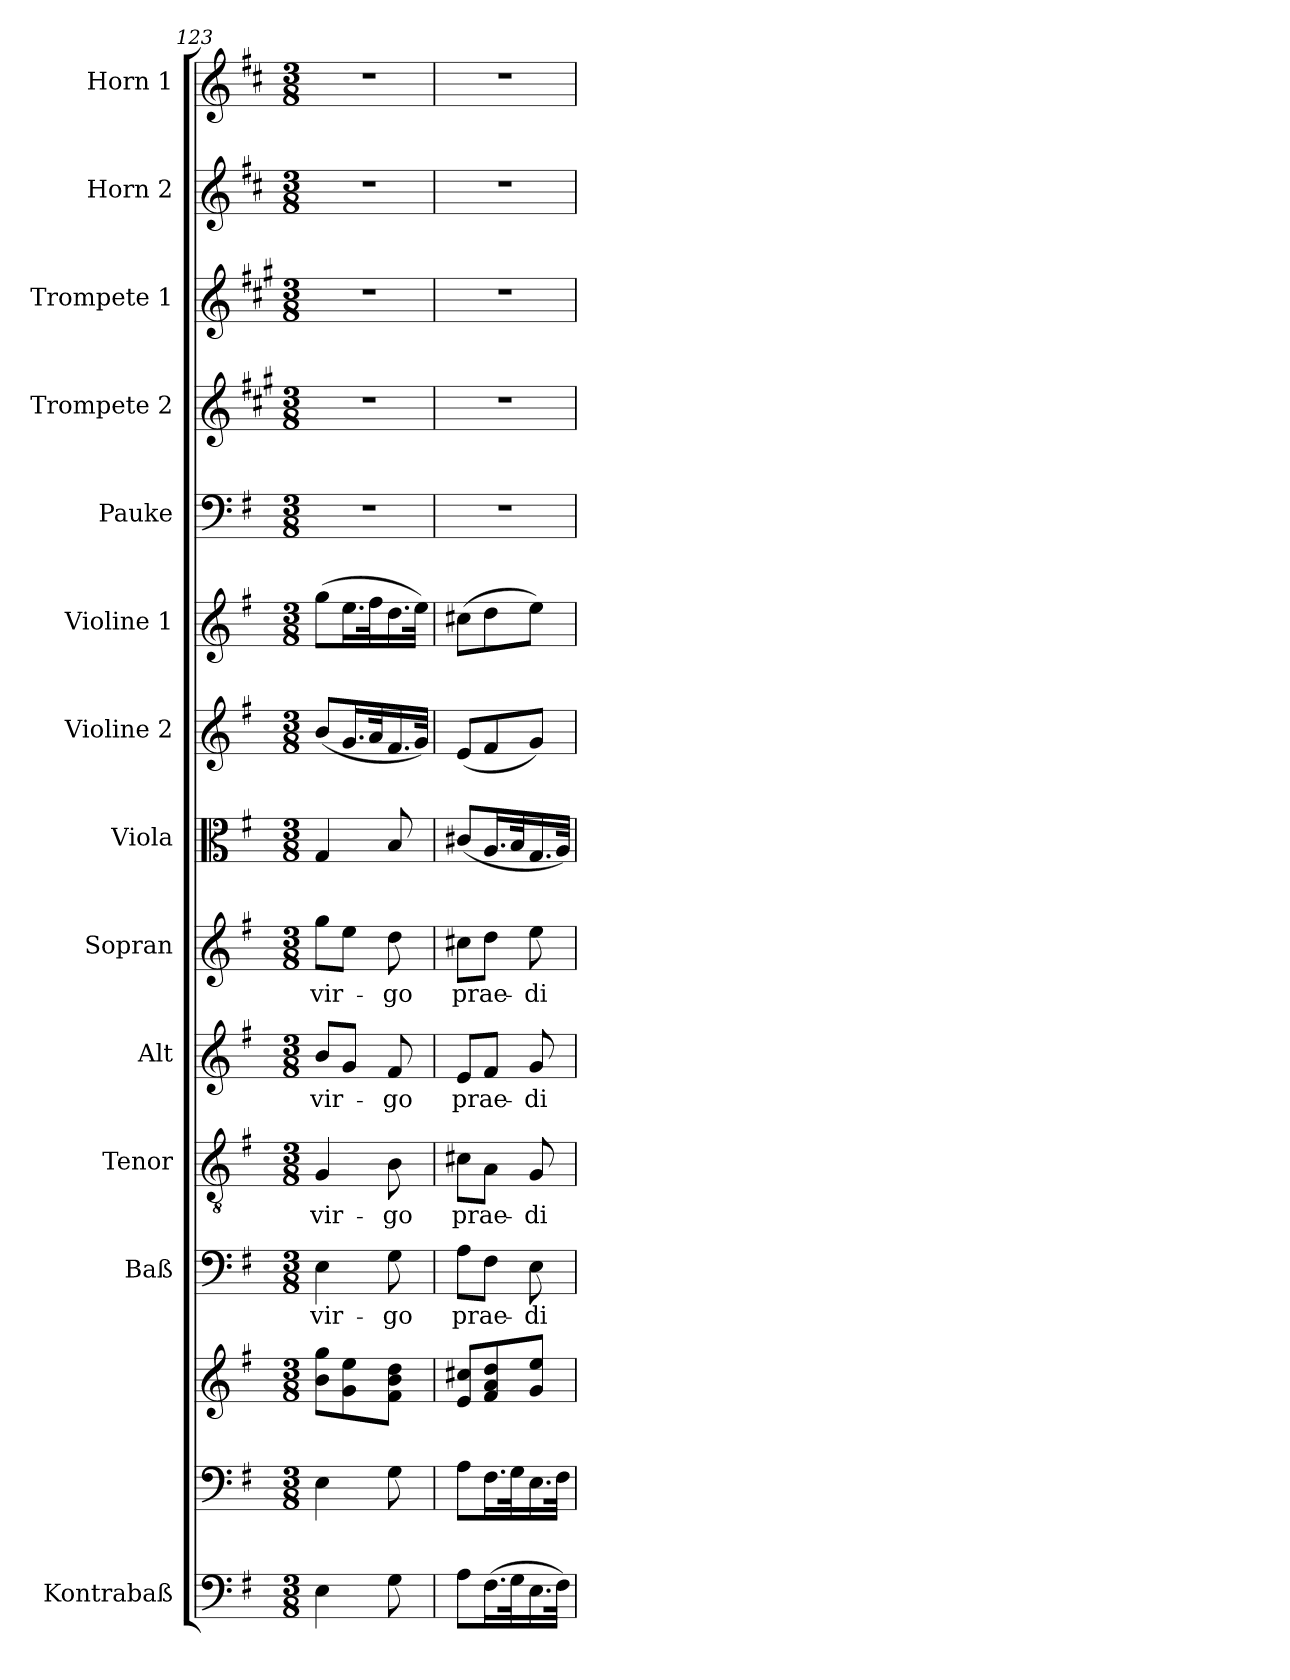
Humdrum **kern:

**kern	**kern	**kern	**kern	**text	**kern	**text	**kern	**text	**kern	**text	**kern	**kern	**kern	**kern	**kern	**kern	**kern	**kern
*part14	*part13	*part13	*part12	*part12	*part11	*part11	*part10	*part10	*part9	*part9	*part8	*part7	*part6	*part5	*part4	*part3	*part2	*part1
*staff15	*staff14	*staff13	*staff12	*staff12	*staff11	*staff11	*staff10	*staff10	*staff9	*staff9	*staff8	*staff7	*staff6	*staff5	*staff4	*staff3	*staff2	*staff1
*I"Kontrabaß	*	*	*I"Baß	*	*I"Tenor	*	*I"Alt	*	*I"Sopran	*	*I"Viola	*I"Violine 2	*I"Violine 1	*I"Pauke	*I"Trompete 2	*I"Trompete 1	*I"Horn 2	*I"Horn 1
*I'Kb.	*	*	*	*	*	*	*	*	*	*	*I'Vla.	*I'Vl. 2	*I'Vl. 1	*	*I'Tr. 2	*I'Tr. 1	*I'Hr. 2	*I'Hr. 1
*clefF4	*clefF4	*clefG2	*clefF4	*	*clefGv2	*	*clefG2	*	*clefG2	*	*clefC3	*clefG2	*clefG2	*clefF4	*clefG2	*clefG2	*clefG2	*clefG2
*ITrd7c12	*	*	*	*	*	*	*	*	*	*	*	*	*	*	*ITrd1c2	*ITrd1c2	*ITrd4c7	*ITrd4c7
*k[f#]	*k[f#]	*k[f#]	*k[f#]	*	*k[f#]	*	*k[f#]	*	*k[f#]	*	*k[f#]	*k[f#]	*k[f#]	*k[f#]	*k[f#]	*k[f#]	*k[f#]	*k[f#]
*G:	*G:	*G:	*G:	*	*G:	*	*G:	*	*G:	*	*G:	*G:	*G:	*G:	*G:	*G:	*G:	*G:
*M3/8	*M3/8	*M3/8	*M3/8	*	*M3/8	*	*M3/8	*	*M3/8	*	*M3/8	*M3/8	*M3/8	*M3/8	*M3/8	*M3/8	*M3/8	*M3/8
=123	=123	=123	=123	=123	=123	=123	=123	=123	=123	=123	=123	=123	=123	=123	=123	=123	=123	=123
!	!	!	!	!LO:LY:b	!	!LO:LY:b	!	!LO:LY:b	!	!LO:LY:b	!	!	!	!	!	!	!	!
4EE\	4E\	8b\ 8gg\L	4E\	vir-	4G/	vir-	8b/L	vir-	8gg\L	vir-	4G/	(<8b/L	(>8gg\L	4.r	4.r	4.r	4.r	4.r
.	.	8g\ 8ee\	.	.	.	.	8g/J	.	8ee\J	.	.	16.g/L	16.ee\L	.	.	.	.	.
.	.	.	.	.	.	.	.	.	.	.	.	32a/k	32ff#\k	.	.	.	.	.
!	!	!	!	!LO:LY:b	!	!LO:LY:b	!	!LO:LY:b	!	!LO:LY:b	!	!	!	!	!	!	!	!
8GG\	8G\	8f#\ 8b\ 8dd\J	8G\	-go	8B\	-go	8f#/	-go	8dd\	-go	8B/	16.f#/	16.dd\	.	.	.	.	.
.	.	.	.	.	.	.	.	.	.	.	.	32g/JJk)	32ee\JJk)	.	.	.	.	.
!!LO:PB:g=z
=124	=124	=124	=124	=124	=124	=124	=124	=124	=124	=124	=124	=124	=124	=124	=124	=124	=124	=124
!	!	!	!	!LO:LY:b	!	!LO:LY:b	!	!LO:LY:b	!	!LO:LY:b	!	!	!	!	!	!	!	!
8AA\L	8A\L	8e/ 8cc#X/L	8A\L	prae-	8c#X\L	prae-	8e/L	prae-	8cc#X\L	prae-	(<8c#X/L	(<8e/L	(>8cc#X\L	4.r	4.r	4.r	4.r	4.r
(>16.FF#\L	16.F#\L	8f#/ 8a/ 8dd/	8F#\J	.	8A\J	.	8f#/J	.	8dd\J	.	16.A/L	8f#/	8dd\	.	.	.	.	.
32GG\k	32G\k	.	.	.	.	.	.	.	.	.	32B/k	.	.	.	.	.	.	.
!	!	!	!	!LO:LY:b	!	!LO:LY:b	!	!LO:LY:b	!	!LO:LY:b	!	!	!	!	!	!	!	!
16.EE\	16.E\	8g/ 8ee/J	8E\	-di-	8G/	-di-	8g/	-di-	8ee\	-di-	16.G/	8g/J)	8ee\J)	.	.	.	.	.
32FF#\JJk)	32F#\JJk	.	.	.	.	.	.	.	.	.	32A/JJk)	.	.	.	.	.	.	.
=	=	=	=	=	=	=	=	=	=	=	=	=	=	=	=	=	=	=
*-	*-	*-	*-	*-	*-	*-	*-	*-	*-	*-	*-	*-	*-	*-	*-	*-	*-	*-
